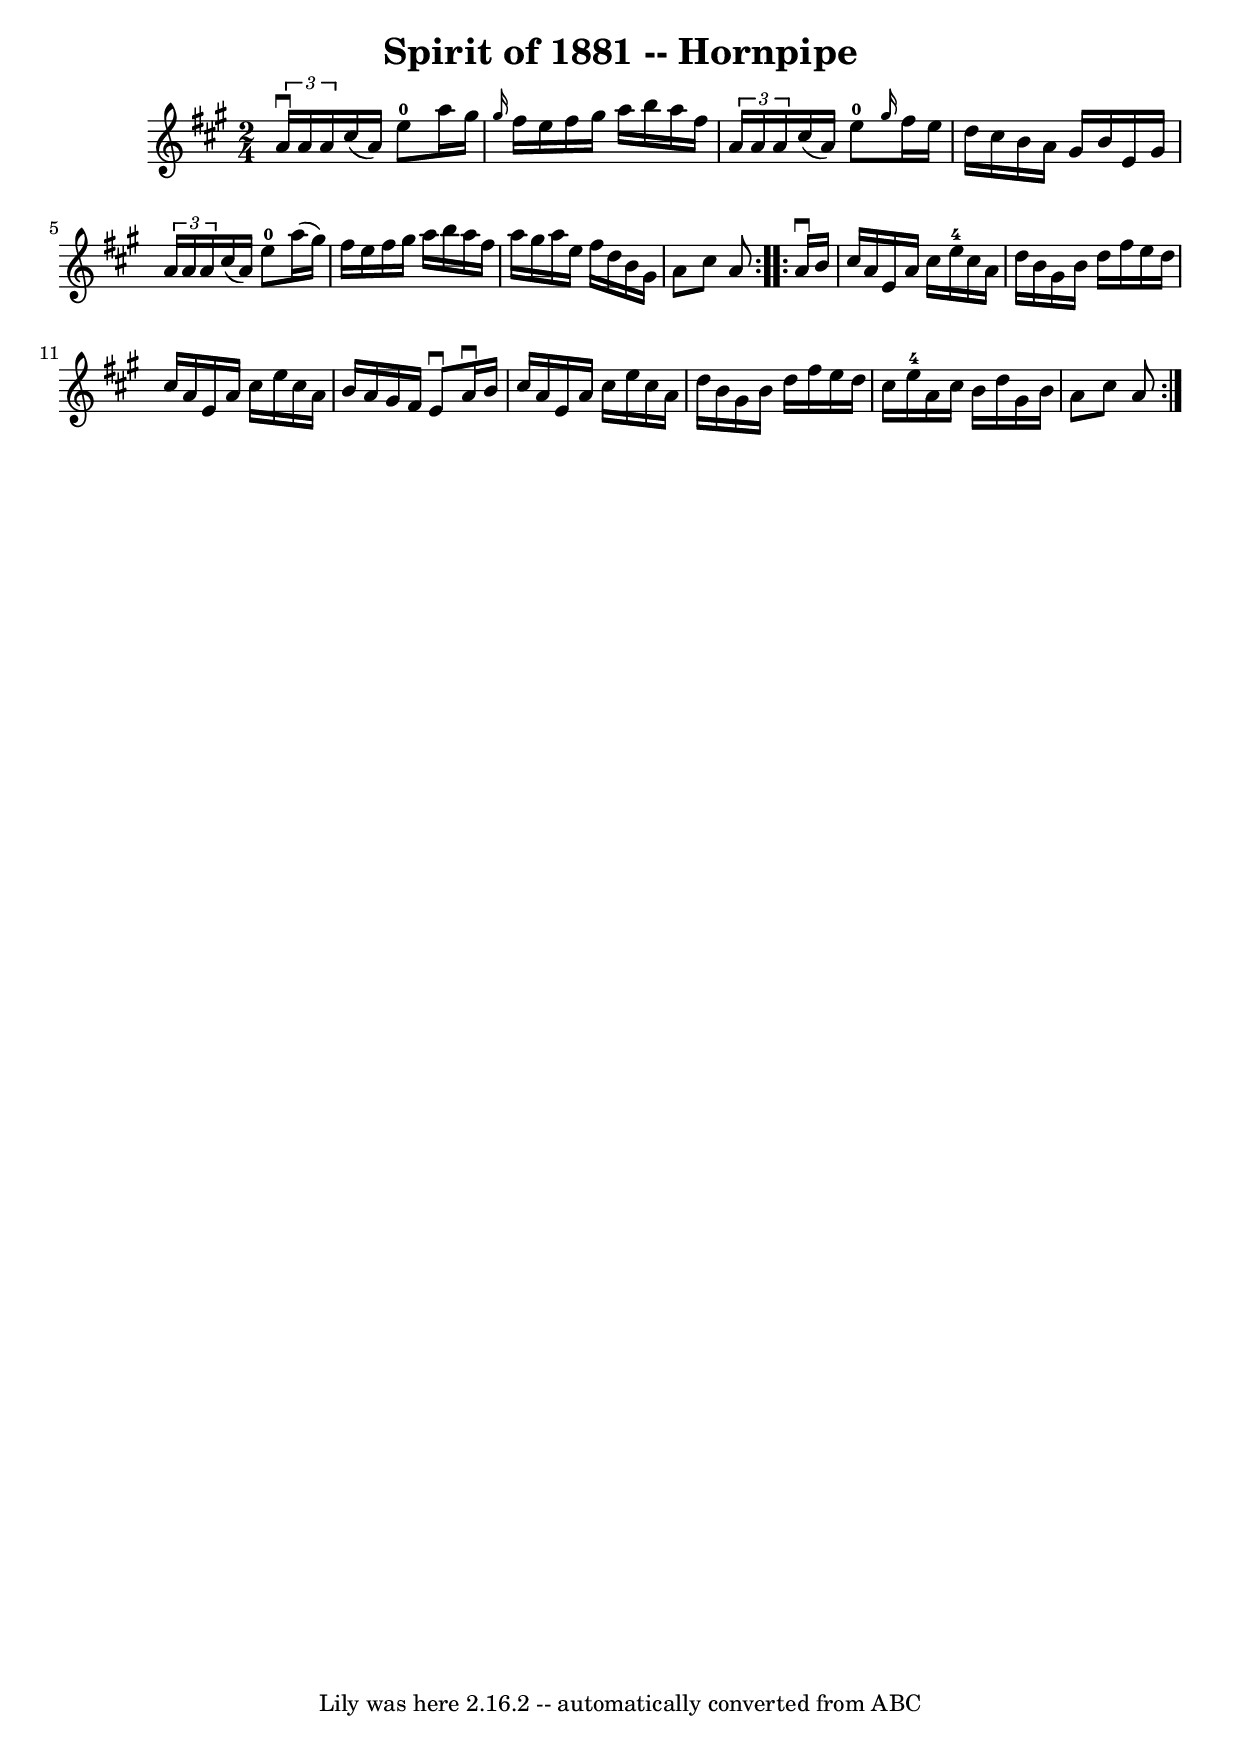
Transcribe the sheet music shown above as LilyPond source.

\version "2.16.2"
\include "Mammoth.ily"
\header {
	%% book = "Ryan's Mammoth Collection"
	crossRefNumber = "1"
	footnotes = "\\\\134 775"
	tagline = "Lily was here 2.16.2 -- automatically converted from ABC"
	title = "Spirit of 1881 -- Hornpipe"
}
voicedefault =  {


\repeat volta 2 {
\time 2/4 
\key a \major   \times 2/3 { a'16^\downbow a'16 a'16  }   
cis''16 (a'16) e''8-0 a''16 gis''16    |
 \grace {    
gis''16  } fis''16 e''16 fis''16 gis''16 a''16 b''16 a''16  
 fis''16    |
   \times 2/3 { a'16 a'16 a'16  } cis''16 (
a'16) e''8-0 \grace { gis''16  } fis''16 e''16    |
    
 d''16 cis''16 b'16 a'16 gis'16 b'16 e'16 gis'16    
|
     \times 2/3 { a'16 a'16 a'16  } cis''16 (a'16)     
e''8-0 a''16 (gis''16)   |
 fis''16 e''16 fis''16    
gis''16 a''16 b''16 a''16 fis''16    |
 a''16 gis''16    
a''16 e''16 fis''16 d''16 b'16 gis'16    |
 a'8    
cis''8 a'8  }     \repeat volta 2 { a'16^\downbow b'16  |
     
cis''16 a'16 e'16 a'16 cis''16 e''16-4 cis''16 a'16    
|
 d''16 b'16 gis'16 b'16 d''16 fis''16 e''16    
d''16    |
 cis''16 a'16 e'16 a'16 cis''16 e''16    
cis''16 a'16    |
 b'16 a'16 gis'16 fis'16 e'8^\downbow 
 a'16^\downbow b'16    |
 cis''16 a'16 e'16 a'16    
cis''16 e''16 cis''16 a'16    |
 d''16 b'16 gis'16    
b'16 d''16 fis''16 e''16 d''16    |
 cis''16 e''16-4  
 a'16 cis''16 b'16 d''16 gis'16 b'16    |
 a'8 cis''8 
 a'8  }   
}

\score{
    <<

	\context Staff="default"
	{
	    \voicedefault 
	}

    >>
	\layout {
	}
	\midi {}
}
